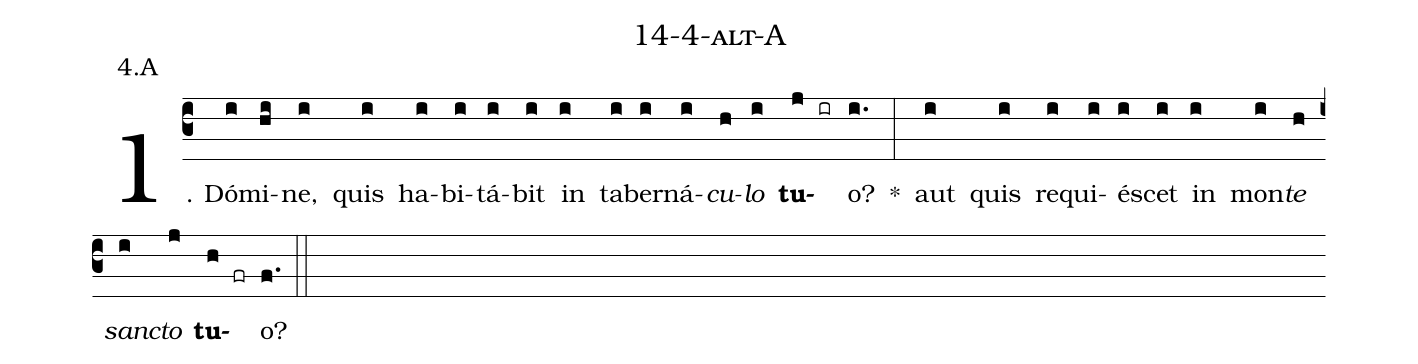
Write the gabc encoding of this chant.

name: 14-4-alt-A;
annotation: 4.A;
%%
(c3)1. Dó(i)mi(hi)ne,(i) quis(i) ha(i)bi(i)tá(i)bit(i) in(i) ta(i)ber(i)ná(i)<i>cu</i>(h)<i>lo</i>(i) <b>tu</b>(j ir)o?(i.) *(:) aut(i) quis(i) re(i)qui(i)é(i)scet(i) in(i) mon(i)<i>te</i>(h) <i>sanc</i>(i)<i>to</i>(j) <b>tu</b>(h fr)o?(f.) (::)
